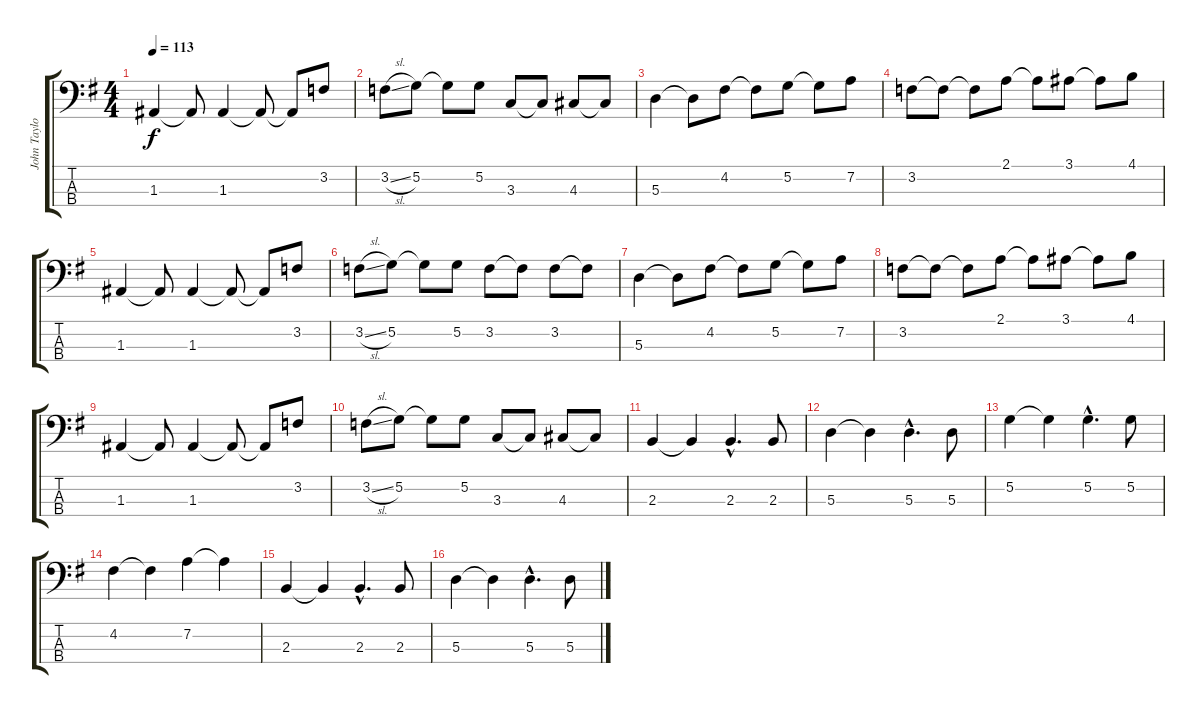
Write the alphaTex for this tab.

\track ("John Taylor" "John Taylo") {instrument electricbassfinger}
\staff {score tabs}
\tuning (G2 D2 A1 E1) {hide}
\ts (4 4)
\tempo 113
\clef f4
\ks g
1.3.4{dy f} 1.3{t}.8 1.3.4 1.3{t}.8 1.3{t}.8 3.2.8 |
3.2{sl}.8 5.2.8 5.2{t}.8 5.2.8 3.3.8 3.3{t}.8 4.3.8 4.3{t}.8 |
5.3.4 5.3{t}.8 4.2.8 4.2{t}.8 5.2.8 5.2{t}.8 7.2.8 |
3.2.8 3.2{t}.8 3.2{t}.8 2.1.8 2.1{t}.8 3.1.8 3.1{t}.8 4.1.8 |
1.3.4 1.3{t}.8 1.3.4 1.3{t}.8 1.3{t}.8 3.2.8 |
3.2{sl}.8 5.2.8 5.2{t}.8 5.2.8 3.2.8 3.2{t}.8 3.2.8 3.2{t}.8 |
5.3.4 5.3{t}.8 4.2.8 4.2{t}.8 5.2.8 5.2{t}.8 7.2.8 |
3.2.8 3.2{t}.8 3.2{t}.8 2.1.8 2.1{t}.8 3.1.8 3.1{t}.8 4.1.8 |
1.3.4 1.3{t}.8 1.3.4 1.3{t}.8 1.3{t}.8 3.2.8 |
3.2{sl}.8 5.2.8 5.2{t}.8 5.2.8 3.3.8 3.3{t}.8 4.3.8 4.3{t}.8 |
2.3.4 2.3{t}.4 2.3{hac}.4{d} 2.3.8 |
5.3.4 5.3{t}.4 5.3{hac}.4{d} 5.3.8 |
5.2.4 5.2{t}.4 5.2{hac}.4{d} 5.2.8 |
4.2.4 4.2{t}.4 7.2.4 7.2{t}.4 |
2.3.4 2.3{t}.4 2.3{hac}.4{d} 2.3.8 |
5.3.4 5.3{t}.4 5.3{hac}.4{d} 5.3.8
